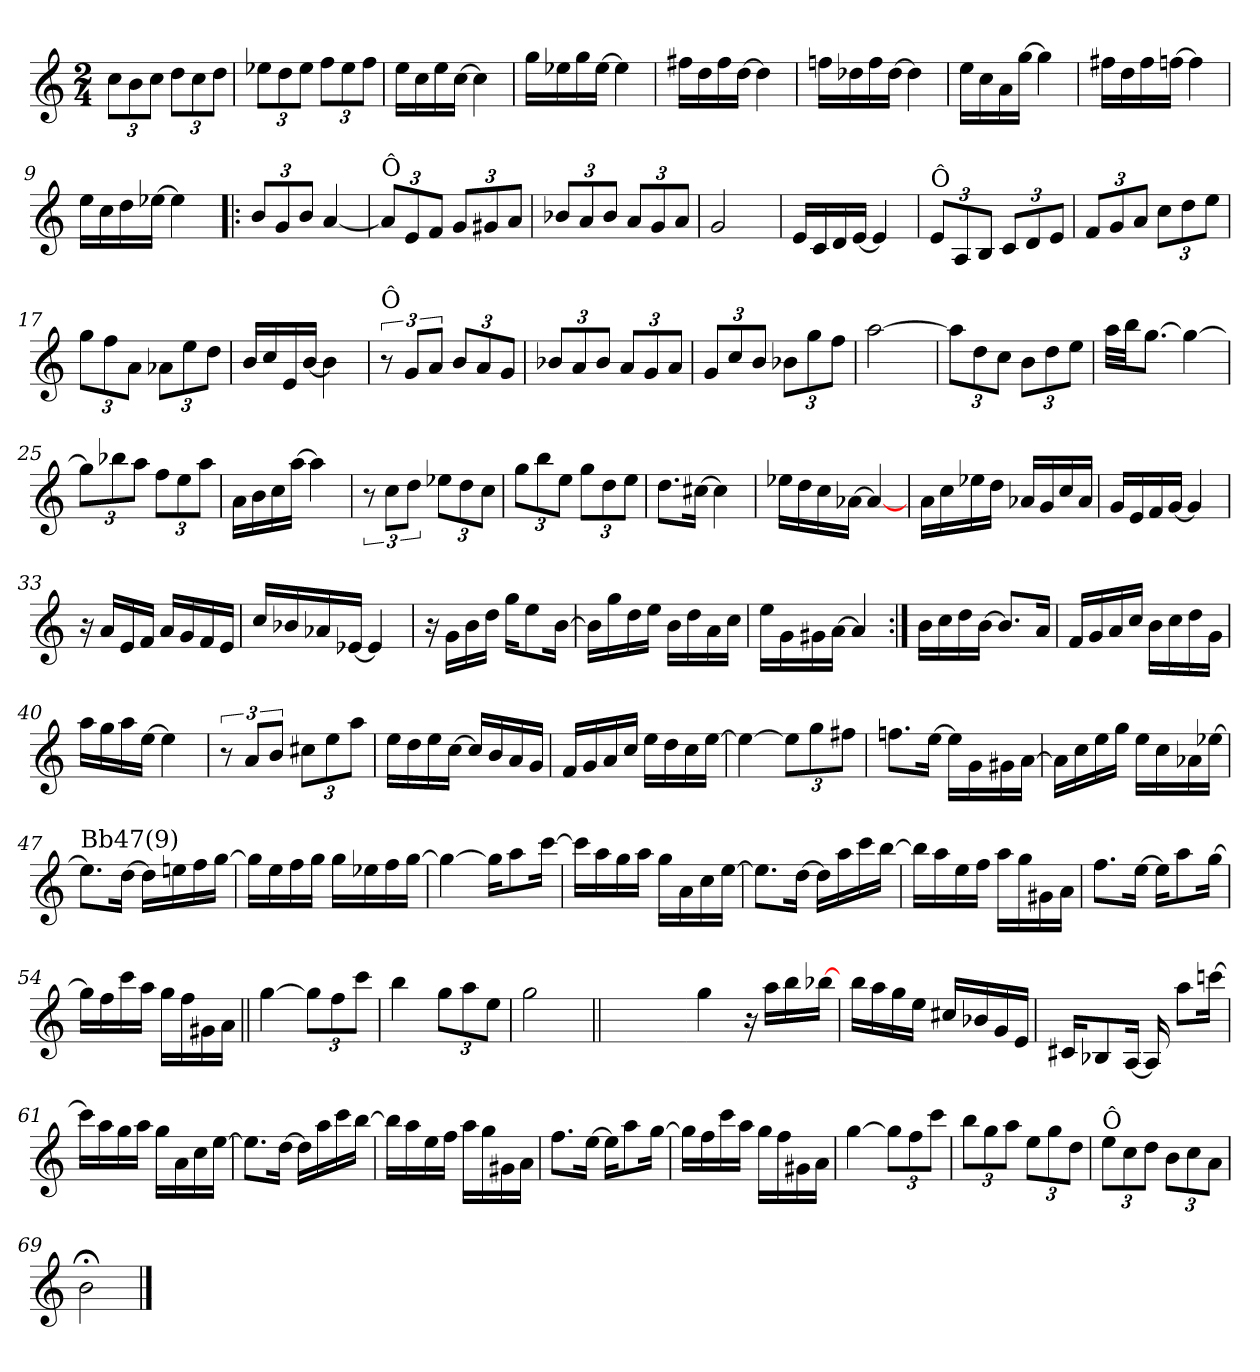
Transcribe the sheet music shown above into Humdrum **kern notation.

**kern
*part1
*staff1
*clefG2
*k[]
*C:
*M2/4
=1
12cc\L
12b\
12cc\J
12dd\L
12cc\
12dd\J
=2
12ee-X\L
12dd\
12ee-\J
12ff\L
12ee-\
12ff\J
=3
16ee\LL
16cc\
16ee\
[16cc\JJ
4cc\]
=4
16gg\LL
16ee-X\
16gg\
[16ee-\JJ
4ee-\]
!!LO:LB:g=z
=5
16ff#X\LL
16dd\
16ff#\
[16dd\JJ
4dd\]
=6
16ffn\LL
16dd-X\
16ff\
[16dd-\JJ
4dd-\]
=7
16ee\LL
16cc\
16a\
[16gg\JJ
4gg\]
=8
16ff#X\LL
16dd\
16ff#\
[16ffn\JJ
4ff\]
=9
16ee\LL
16cc\
16dd\
[16ee-X\JJ
4ee-\]
!!LO:LB:g=z
=10!|:
12b/L
12g/
12b/J
[4a/
=11
!LO:TX:a:t=Ô
12a/L]
12e/
12f/J
12g/L
12g#X/
12a/J
=12
12b-X/L
12a/
12b-/J
12a/L
12g/
12a/J
=13
2g/
=14
16e/LL
16c/
16d/
[16e/JJ
4e/]
!!LO:LB:g=z
=15
!LO:TX:a:t=Ô
12e/L
12A/
12B/J
12c/L
12d/
12e/J
=16
12f/L
12g/
12a/J
12cc\L
12dd\
12ee\J
=17
12gg\L
12ff\
12a\J
12a-X\L
12ee\
12dd\J
=18
16b/LL
16cc/
16e/
[16b/JJ
4b\]
=19
!LO:TX:a:t=Ô
12r
12g/L
12a/J
12b/L
12a/
12g/J
!!LO:LB:g=z
=20
12b-X/L
12a/
12b-/J
12a/L
12g/
12a/J
=21
12g/L
12cc/
12b/J
12b-X\L
12gg\
12ff\J
=22
[2aa\
=23
12aa\L]
12dd\
12cc\J
12b\L
12dd\
12ee\J
=24
32aa\LLL
32bb\JJ
[8.gg\J
4gg\_
!!LO:LB:g=z
=25
12gg\L]
12bb-X\
12aa\J
12ff\L
12ee\
12aa\J
=26
16a\LL
16b\
16cc\
[16aa\JJ
4aa\]
=27
12r
12cc\L
12dd\J
12ee-X\L
12dd\
12cc\J
=28
12gg\L
12bb\
12ee\J
12gg\L
12dd\
12ee\J
=29
8.dd\L
[16cc#X\Jk
4cc#\]
!!LO:LB:g=z
=30
16ee-X\LL
16dd\
16cc\
[16a-X\JJ
4a-/_
=31
16a\LL
16cc\
16ee-X\
16dd\JJ
16a-X/LL
16g/
16cc/
16a-/JJ
=32
16g/LL
16e/
16f/
[16g/JJ
4g/]
=33
16r
16a/LL
16e/
16f/JJ
16a/LL
16g/
16f/
16e/JJ
!!LO:LB:g=z
=34
16cc/LL
16b-X/
16a-X/
[16e-X/JJ
4e-/]
=35
16r
16g\LL
16b\
16dd\JJ
16gg\KL
8ee\
[16b\Jk
=36
16b\LL]
16gg\
16dd\
16ee\JJ
16b\LL
16dd\
16a\
16cc\JJ
=37
16ee\LL
16g\
16g#X\
[16a\JJ
4a/]
!!LO:LB:g=z
=38:|!
16b\LL
16cc\
16dd\
[16b\JJ
8.b/L]
16a/Jk
=39
16f/LL
16g/
16a/
16cc/JJ
16b\LL
16cc\
16dd\
16g\JJ
=40
16aa\LL
16gg\
16aa\
[16ee\JJ
4ee\]
=41
12r
12a/L
12b/J
12cc#X\L
12ee\
12aa\J
!!LO:PB:g=z
=42
16ee\LL
16dd\
16ee\
[16cc\JJ
16cc/LL]
16b/
16a/
16g/JJ
=43
16f/LL
16g/
16a/
16cc/JJ
16ee\LL
16dd\
16cc\
[16ee\JJ
=44
4ee\_
12ee\L]
12gg\
12ff#X\J
=45
8.ffn\L
[16ee\Jk
16ee\LL]
16g\
16g#X\
[16a\JJ
!!LO:LB:g=z
=46
16a\LL]
16cc\
16ee\
16gg\JJ
16ee\LL
16cc\
16a-X\
[16ee-X\JJ
=47
!LO:TX:a:t=Bb47(9)
8.ee-\L]
[16dd\Jk
16dd\LL]
16een\
16ff\
[16gg\JJ
=48
16gg\LL]
16ee\
16ff\
16gg\JJ
16gg\LL
16ee-X\
16ff\
[16gg\JJ
=49
4gg\_
16gg\KL]
8aa\
[16ccc\Jk
!!LO:LB:g=z
=50
16ccc\LL]
16aa\
16gg\
16aa\JJ
16gg\LL
16a\
16cc\
[16ee\JJ
=51
8.ee\L]
[16dd\Jk
16dd\LL]
16aa\
16ccc\
[16bb\JJ
=52
16bb\LL]
16aa\
16ee\
16ff\JJ
16aa\LL
16gg\
16g#X\
16a\JJ
=53
8.ff\L
[16ee\Jk
16ee\KL]
8aa\
[16gg\Jk
!!LO:LB:g=z
=54
16gg\LL]
16ff\
16ccc\
16aa\JJ
16gg\LL
16ff\
16g#X\
16a\JJ
=55||
[4gg\
12gg\L]
12ff\
12ccc\J
=56
4bb\
12gg\L
12aa\
12ee\J
=57
2gg\
=57X1||
*stria0
2ryy
!!LO:LB:g=z
=58-
*stria5
4gg\
16r
16aa\LL
16bb\
[16bb-X\JJ
=59
16bb\LL
16aa\
16gg\
16ee\JJ
16cc#X/LL
16b-X/
16g/
16e/JJ
=60
16c#X/KL
8B-X/
[16A/Jk
16A/]
8aa\L
[16cccn\Jk
=61
16ccc\LL]
16aa\
16gg\
16aa\JJ
16gg\LL
16a\
16cc\
[16ee\JJ
!!LO:LB:g=z
=62
8.ee\L]
[16dd\Jk
16dd\LL]
16aa\
16ccc\
[16bb\JJ
=63
16bb\LL]
16aa\
16ee\
16ff\JJ
16aa\LL
16gg\
16g#X\
16a\JJ
=64
8.ff\L
[16ee\Jk
16ee\KL]
8aa\
[16gg\Jk
=65
16gg\LL]
16ff\
16ccc\
16aa\JJ
16gg\LL
16ff\
16g#X\
16a\JJ
!!LO:LB:g=z
=66
[4gg\
12gg\L]
12ff\
12ccc\J
=67
12bb\L
12gg\
12aa\J
12ee\L
12gg\
12dd\J
=68
!LO:TX:a:t=Ô
12ee\L
12cc\
12dd\J
12b\L
12cc\
12a\J
=69
2b;<\
==
*-
